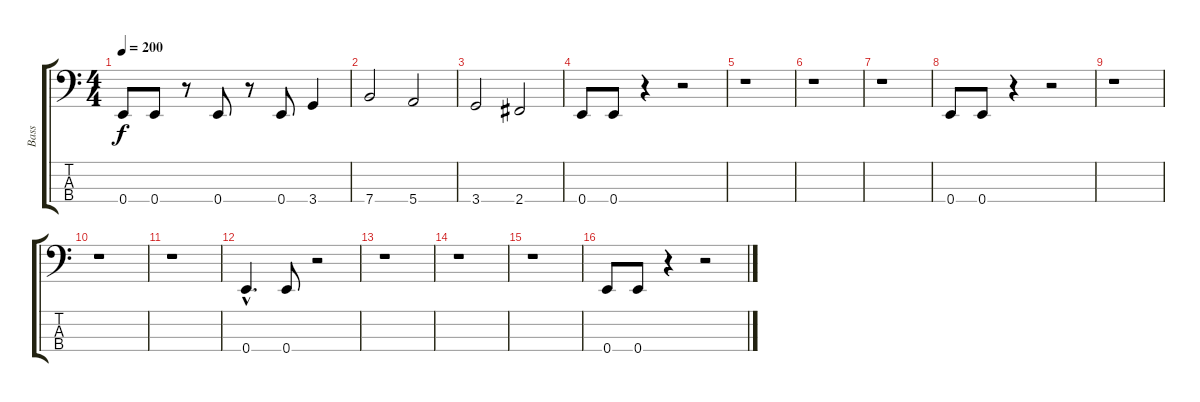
\track ("Bass" "Bass") {instrument slapbass1}
\staff {score tabs}
\tuning (G2 D2 A1 E1) {hide}
\ts (4 4)
\tempo 200
\clef f4
\ks c
0.4.8{dy f} 0.4.8 r.8 0.4.8 r.8 0.4.8 3.4.4 |
7.4.2 5.4.2 |
3.4.2 2.4.2 |
0.4.8 0.4.8 r.4 r.2 |
r.1 |
r.1 |
r.1 |
0.4.8 0.4.8 r.4 r.2 |
r.1 |
r.1 |
r.1 |
0.4{hac}.4{d} 0.4.8 r.2 |
r.1 |
r.1 |
r.1 |
0.4.8 0.4.8 r.4 r.2
